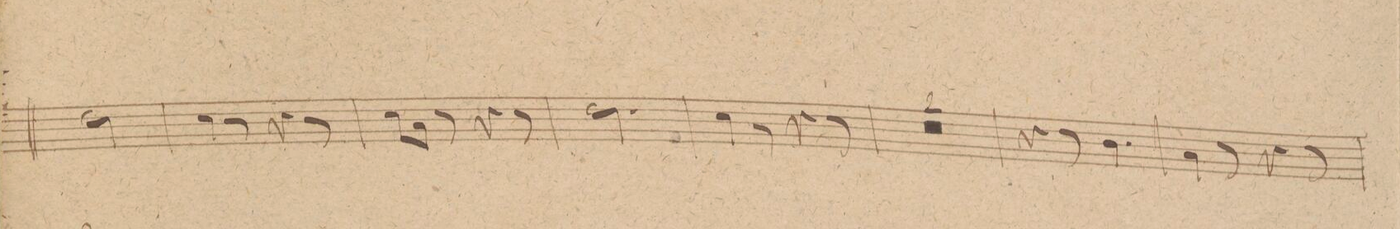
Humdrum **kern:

**kern	**dynam
*I"Oboi 2do	*
*clefG2	*
*k[]	*
*M6/8	*
2.dd\	.
=131	=131
4cc\	.
8r	.
4r	.
8r	.
=132	=132
8cc\L	.
8a\J	.
8r	.
4r	.
8r	.
=133	=133
2.dd\	.
=134	=134
4cc\	.
8r	.
4r	.
8r	.
=135	=135
1.r	.
=136	=136
=137	=137
4r	.
8r	.
4.b\	.
=138	=138
4a\	.
8r	.
4r	.
8r	.
=139	=139
*-	*-
